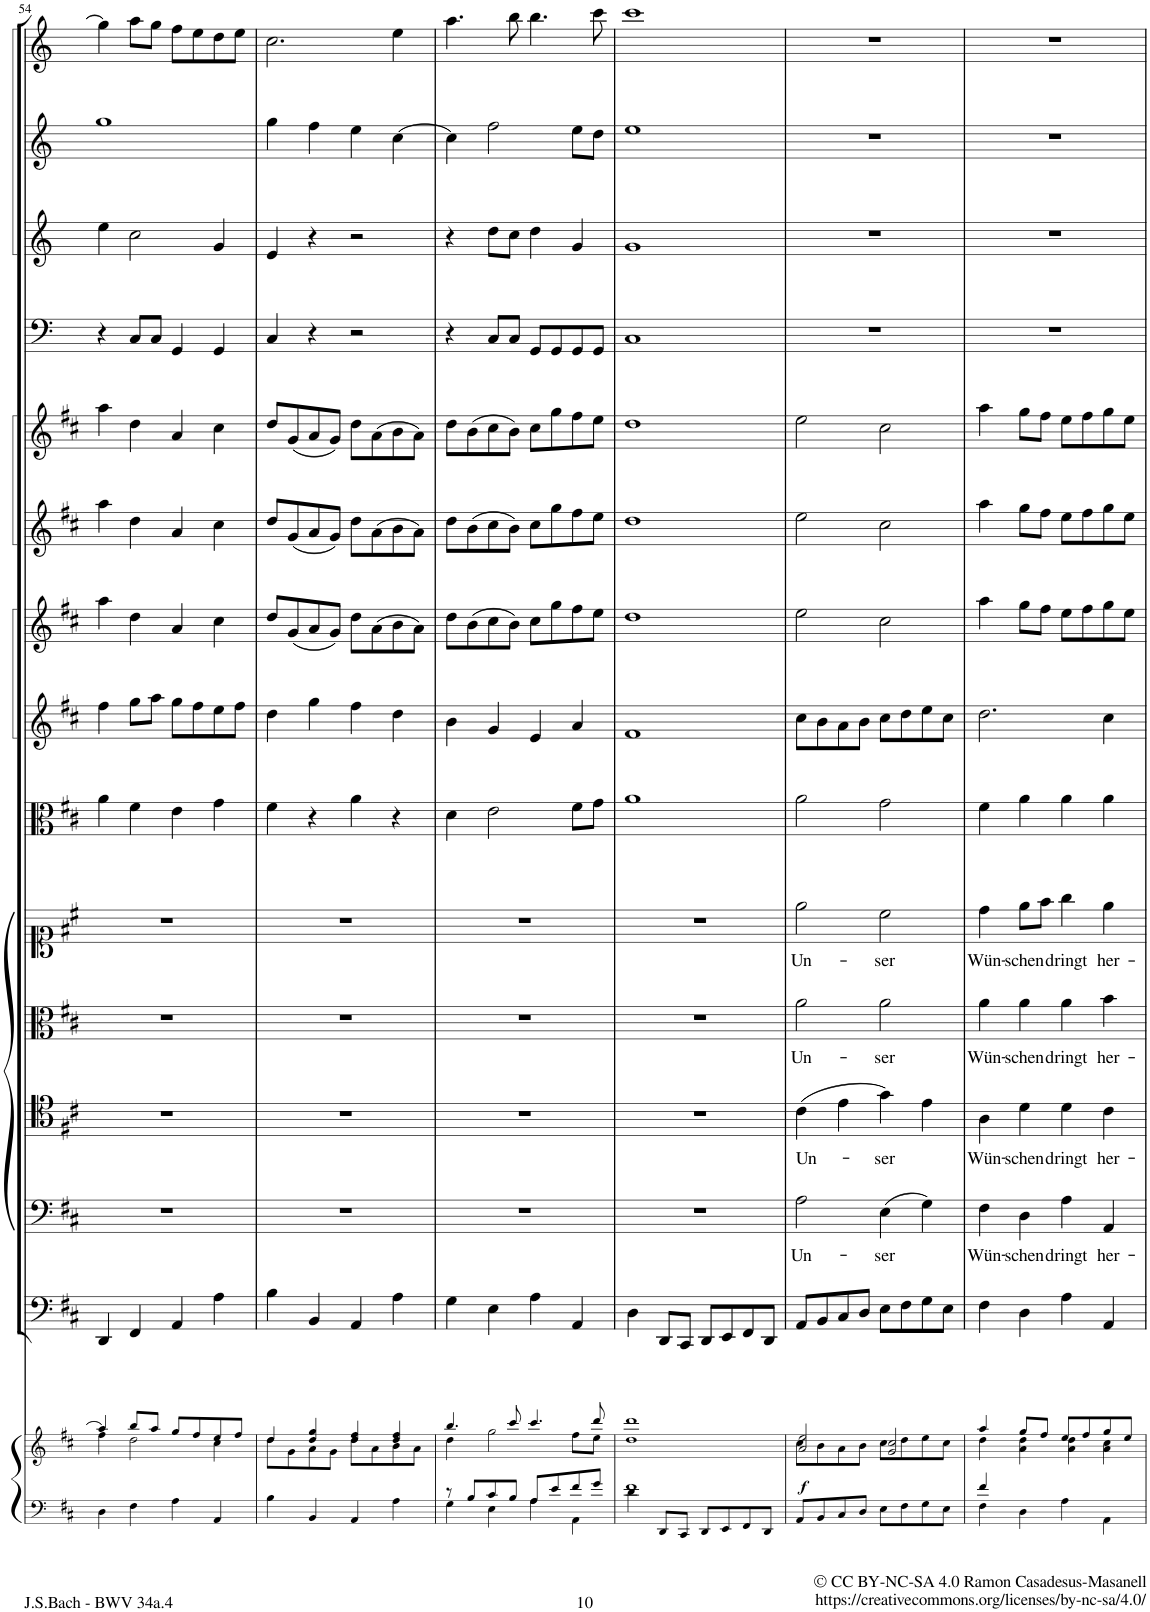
**kern	**kern	**dynam	**kern	**kern	**text	**kern	**text	**kern	**text	**kern	**text	**kern	**kern	**kern	**kern	**kern	**kern	**kern	**kern	**kern
*part15	*part15	*part15	*part14	*part13	*part13	*part12	*part12	*part11	*part11	*part10	*part10	*part9	*part8	*part7	*part6	*part5	*part4	*part3	*part2	*part1
*staff16	*staff15	*staff15/16	*staff14	*staff13	*staff13	*staff12	*staff12	*staff11	*staff11	*staff10	*staff10	*staff9	*staff8	*staff7	*staff6	*staff5	*staff4	*staff3	*staff2	*staff1
*I"Piano reduction	*	*	*I"Continuo.	*I"Basso	*	*I"Tenore	*	*I"Alto	*	*I"Soprano	*	*I"Viola.	*I"Violino II	*I"Violino I	*I"Oboe II	*I"Oboe I	*I"Timpani.	*I"Tromba III.	*I"Tromba II.	*I"Tromba 1.
*I'Pno	*	*	*	*	*	*	*	*	*	*	*	*I'Vla	*	*I'Vln	*I'Ob	*I'Ob	*I'Timp	*	*	*
!!LO:PB:g=z
*clefF4	*clefG2	*	*clefF4	*clefF4	*	*clefC4	*	*clefC3	*	*clefC1	*	*clefC3	*clefG2	*clefG2	*clefG2	*clefG2	*clefF4	*clefG2	*clefG2	*clefG2
*	*	*	*	*	*	*	*	*	*	*	*	*	*	*	*	*	*Trd-1c-2	*Trd-1c-2	*Trd-1c-2	*Trd-1c-2
*k[f#c#]	*k[f#c#]	*	*k[f#c#]	*k[f#c#]	*	*k[f#c#]	*	*k[f#c#]	*	*k[f#c#]	*	*k[f#c#]	*k[f#c#]	*k[f#c#]	*k[f#c#]	*k[f#c#]	*k[]	*k[]	*k[]	*k[]
*M2/2	*M2/2	*	*M2/2	*M2/2	*	*M2/2	*	*M2/2	*	*M2/2	*	*M2/2	*M2/2	*M2/2	*M2/2	*M2/2	*M2/2	*M2/2	*M2/2	*M2/2
*met(c|)	*met(c|)	*	*met(c|)	*met(c|)	*	*met(c|)	*	*met(c|)	*	*met(c|)	*	*met(c|)	*met(c|)	*met(c|)	*met(c|)	*met(c|)	*met(c|)	*met(c|)	*met(c|)	*met(c|)
=54	=54	=54	=54	=54	=54	=54	=54	=54	=54	=54	=54	=54	=54	=54	=54	=54	=54	=54	=54	=54
*	*^	*	*	*	*	*	*	*	*	*	*	*	*	*	*	*	*	*	*	*
4D\	4aa/]	4ff#\	.	4DD/	1r	.	1r	.	1r	.	1r	.	4a\	4ff#\	4aa\	4aa\	4aa\	4r	4ee\	1gg	4gg\]
4F#\	8bb/L	2dd\	.	4FF#/	.	.	.	.	.	.	.	.	4f#\	8gg\L	4dd\	4dd\	4dd\	8C/L	2cc\	.	8aa\L
.	8aa/J	.	.	.	.	.	.	.	.	.	.	.	.	8aa\J	.	.	.	8C/J	.	.	8gg\J
4A\	8gg/L	.	.	4AA/	.	.	.	.	.	.	.	.	4e\	8gg\L	4a/	4a/	4a/	4GG/	.	.	8ff\L
.	8ff#/	.	.	.	.	.	.	.	.	.	.	.	.	8ff#\	.	.	.	.	.	.	8ee\
4AA/	8ee/	4cc#\	.	4A\	.	.	.	.	.	.	.	.	4g\	8ee\	4cc#\	4cc#\	4cc#\	4GG/	4g/	.	8dd\
.	8ff#/J	.	.	.	.	.	.	.	.	.	.	.	.	8ff#\J	.	.	.	.	.	.	8ee\J
=55	=55	=55	=55	=55	=55	=55	=55	=55	=55	=55	=55	=55	=55	=55	=55	=55	=55	=55	=55	=55	=55
4B\	4dd/	8dd\L	.	4B\	1r	.	1r	.	1r	.	1r	.	4f#\	4dd\	8dd/L	8dd/L	8dd/L	4C/	4e/	4gg\	2.cc\
.	.	8g\	.	.	.	.	.	.	.	.	.	.	.	.	(8g/	(8g/	(8g/	.	.	.	.
4BB/	4dd/ 4gg/	8a\	.	4BB/	.	.	.	.	.	.	.	.	4r	4gg\	8a/	8a/	8a/	4r	4r	4ff\	.
.	.	8g\J	.	.	.	.	.	.	.	.	.	.	.	.	8g/J)	8g/J)	8g/J)	.	.	.	.
4AA/	4dd/ 4ff#/	8dd\L	.	4AA/	.	.	.	.	.	.	.	.	4a\	4ff#\	8dd\L	8dd\L	8dd\L	2r	2r	4ee\	.
.	.	8a\	.	.	.	.	.	.	.	.	.	.	.	.	(8a\	(8a\	(8a\	.	.	.	.
4A\	4dd/ 4ff#/	8b\	.	4A\	.	.	.	.	.	.	.	.	4r	4dd\	8b\	8b\	8b\	.	.	[4cc\	4ee\
.	.	8a\J	.	.	.	.	.	.	.	.	.	.	.	.	8a\J)	8a\J)	8a\J)	.	.	.	.
=56	=56	=56	=56	=56	=56	=56	=56	=56	=56	=56	=56	=56	=56	=56	=56	=56	=56	=56	=56	=56	=56
*^	*	*	*	*	*	*	*	*	*	*	*	*	*	*	*	*	*	*	*	*	*
8r	4G\	4.bb/	4dd\	.	4G\	1r	.	1r	.	1r	.	1r	.	4d\	4b\	8dd\L	8dd\L	8dd\L	4r	4r	4cc\]	4.aa\
8B/L	.	.	.	.	.	.	.	.	.	.	.	.	.	.	.	(8b\	(8b\	(8b\	.	.	.	.
8c#/	4E\	.	2gg\	.	4E\	.	.	.	.	.	.	.	.	2e\	4g/	8cc#\	8cc#\	8cc#\	8C/L	8dd\L	2ff\	.
8B/J	.	8ccc#/	.	.	.	.	.	.	.	.	.	.	.	.	.	8b\J)	8b\J)	8b\J)	8C/J	8cc\J	.	8bb\
8A/L	4A\	4.ccc#/	.	.	4A\	.	.	.	.	.	.	.	.	.	4e/	8cc#\L	8cc#\L	8cc#\L	8GG/L	4dd\	.	4.bb\
8e/	.	.	.	.	.	.	.	.	.	.	.	.	.	.	.	8gg\	8gg\	8gg\	8GG/	.	.	.
8f#/	4AA\	.	8ff#\L	.	4AA/	.	.	.	.	.	.	.	.	8f#\L	4a/	8ff#\	8ff#\	8ff#\	8GG/	4g/	8ee\L	.
8g/J	.	8ddd/	8ee\J	.	.	.	.	.	.	.	.	.	.	8g\J	.	8ee\J	8ee\J	8ee\J	8GG/J	.	8dd\J	8ccc\
*	*	*v	*v	*	*	*	*	*	*	*	*	*	*	*	*	*	*	*	*	*	*	*
=57	=57	=57	=57	=57	=57	=57	=57	=57	=57	=57	=57	=57	=57	=57	=57	=57	=57	=57	=57	=57	=57
1f#	4d\	1dd 1ddd	.	4D\	1r	.	1r	.	1r	.	1r	.	1a	1f#	1dd	1dd	1dd	1C	1g	1ee	1ccc
.	8DD/L	.	.	8DD/L	.	.	.	.	.	.	.	.	.	.	.	.	.	.	.	.	.
.	8CC#/J	.	.	8CC#/J	.	.	.	.	.	.	.	.	.	.	.	.	.	.	.	.	.
.	8DD/L	.	.	8DD/L	.	.	.	.	.	.	.	.	.	.	.	.	.	.	.	.	.
.	8EE/	.	.	8EE/	.	.	.	.	.	.	.	.	.	.	.	.	.	.	.	.	.
.	8FF#/	.	.	8FF#/	.	.	.	.	.	.	.	.	.	.	.	.	.	.	.	.	.
.	8DD/J	.	.	8DD/J	.	.	.	.	.	.	.	.	.	.	.	.	.	.	.	.	.
=58	=58	=58	=58	=58	=58	=58	=58	=58	=58	=58	=58	=58	=58	=58	=58	=58	=58	=58	=58	=58	=58
*	*	*^	*	*	*	*	*	*	*	*	*	*	*	*	*	*	*	*	*	*	*
!	!	!	!	!LO:DY:b	!	!	!LO:LY:b	!	!LO:LY:b	!	!LO:LY:b	!	!LO:LY:b	!	!	!	!	!	!	!	!	!
*v	*v	*	*	*	*	*	*	*	*	*	*	*	*	*	*	*	*	*	*	*	*	*
8AA/L	2a/ 2ee/	8cc#\L	f	8AA/L	2A\	Un-	(4c#\	Un-	2a\	Un-	2ee\	Un-	2a\	8cc#\L	2ee\	2ee\	2ee\	1r	1r	1r	1r
8BB/	.	8b\	.	8BB/	.	.	.	.	.	.	.	.	.	8b\	.	.	.	.	.	.	.
8C#/	.	8a\	.	8C#/	.	.	4e\	.	.	.	.	.	.	8a\	.	.	.	.	.	.	.
8D/J	.	8b\J	.	8D/J	.	.	.	.	.	.	.	.	.	8b\J	.	.	.	.	.	.	.
!	!	!	!	!	!	!LO:LY:b	!	!LO:LY:b	!	!LO:LY:b	!	!LO:LY:b	!	!	!	!	!	!	!	!	!
8E\L	2g/ 2cc#/	8cc#\L	.	8E\L	(4E\	-ser	4g\)	-ser	2a\	-ser	2cc#\	-ser	2g\	8cc#\L	2cc#\	2cc#\	2cc#\	.	.	.	.
8F#\	.	8dd\	.	8F#\	.	.	.	.	.	.	.	.	.	8dd\	.	.	.	.	.	.	.
8G\	.	8ee\	.	8G\	4G\)	.	4e\	.	.	.	.	.	.	8ee\	.	.	.	.	.	.	.
8E\J	.	8cc#\J	.	8E\J	.	.	.	.	.	.	.	.	.	8cc#\J	.	.	.	.	.	.	.
=59	=59	=59	=59	=59	=59	=59	=59	=59	=59	=59	=59	=59	=59	=59	=59	=59	=59	=59	=59	=59	=59
*^	*	*	*	*	*	*	*	*	*	*	*	*	*	*	*	*	*	*	*	*	*
!	!	!	!	!	!	!	!LO:LY:b	!	!LO:LY:b	!	!LO:LY:b	!	!LO:LY:b	!	!	!	!	!	!	!	!	!
4f#/	4F#\	4aa/	4dd\	.	4F#\	4F#\	Wün-	4A\	Wün-	4a\	Wün-	4dd\	Wün-	4f#\	2.dd\	4aa\	4aa\	4aa\	1r	1r	1r	1r
!	!	!	!	!	!	!	!LO:LY:b	!	!LO:LY:b	!	!LO:LY:b	!	!LO:LY:b	!	!	!	!	!	!	!	!	!
4ryy	4D\	8gg/L	4a\ 4dd\	.	4D\	4D\	-schen	4d\	-schen	4a\	-schen	8ee\L	-schen	4a\	.	8gg\L	8gg\L	8gg\L	.	.	.	.
.	.	8ff#/J	.	.	.	.	.	.	.	.	.	8ff#\J	.	.	.	8ff#\J	8ff#\J	8ff#\J	.	.	.	.
!	!	!	!	!	!	!	!LO:LY:b	!	!LO:LY:b	!	!LO:LY:b	!	!LO:LY:b	!	!	!	!	!	!	!	!	!
2ryy	4A\	8ee/L	4a\ 4dd\	.	4A\	4A\	dringt	4d\	dringt	4a\	dringt	4gg\	dringt	4a\	.	8ee\L	8ee\L	8ee\L	.	.	.	.
.	.	8ff#/	.	.	.	.	.	.	.	.	.	.	.	.	.	8ff#\	8ff#\	8ff#\	.	.	.	.
!	!	!	!	!	!	!	!LO:LY:b	!	!LO:LY:b	!	!LO:LY:b	!	!LO:LY:b	!	!	!	!	!	!	!	!	!
.	4AA\	8gg/	4a\ 4cc#\	.	4AA/	4AA/	her-	4c#\	her-	4b\	her-	4ee\	her-	4a\	4cc#\	8gg\	8gg\	8gg\	.	.	.	.
.	.	8ee/J	.	.	.	.	.	.	.	.	.	.	.	.	.	8ee\J	8ee\J	8ee\J	.	.	.	.
*v	*v	*	*	*	*	*	*	*	*	*	*	*	*	*	*	*	*	*	*	*	*	*
*	*v	*v	*	*	*	*	*	*	*	*	*	*	*	*	*	*	*	*	*	*	*
=	=	=	=	=	=	=	=	=	=	=	=	=	=	=	=	=	=	=	=	=
*-	*-	*-	*-	*-	*-	*-	*-	*-	*-	*-	*-	*-	*-	*-	*-	*-	*-	*-	*-	*-
